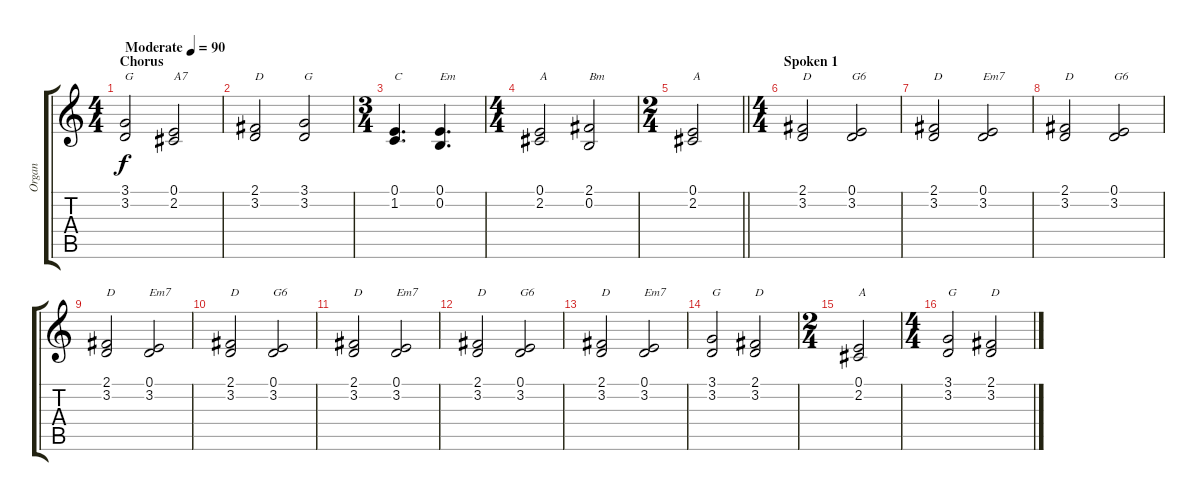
\track ("Organ" "Organ") {instrument drawbarorgan}
\staff {score tabs}
\tuning (E4 B3 G3 D3 A2 E2) {hide}
\ts (4 4)
\section ("" "Chorus")
\tempo (90 "Moderate")
\clef g2
\ks c
(3.1 3.2).2{txt "G" dy f instrument drawbarorgan} (0.1 2.2).2{txt "A7"} |
(2.1 3.2).2{txt "D"} (3.1 3.2).2{txt "G"} |
\ts (3 4)
(0.1 1.2).4{d txt "C"} (0.1 0.2).4{d txt "Em"} |
\ts (4 4)
(0.1 2.2).2{txt "A"} (2.1 0.2).2{txt "Bm"} |
\ts (2 4)
\barLineRight lightlight
(0.1 2.2).2{txt "A"} |
\ts (4 4)
\section ("" "Spoken 1")
(2.1 3.2).2{txt "D"} (0.1 3.2).2{txt "G6"} |
(2.1 3.2).2{txt "D"} (0.1 3.2).2{txt "Em7"} |
(2.1 3.2).2{txt "D"} (0.1 3.2).2{txt "G6"} |
(2.1 3.2).2{txt "D"} (0.1 3.2).2{txt "Em7"} |
(2.1 3.2).2{txt "D"} (0.1 3.2).2{txt "G6"} |
(2.1 3.2).2{txt "D"} (0.1 3.2).2{txt "Em7"} |
(2.1 3.2).2{txt "D"} (0.1 3.2).2{txt "G6"} |
(2.1 3.2).2{txt "D"} (0.1 3.2).2{txt "Em7"} |
(3.1 3.2).2{txt "G"} (2.1 3.2).2{txt "D"} |
\ts (2 4)
(0.1 2.2).2{txt "A"} |
\ts (4 4)
(3.1 3.2).2{txt "G"} (2.1 3.2).2{txt "D"}
